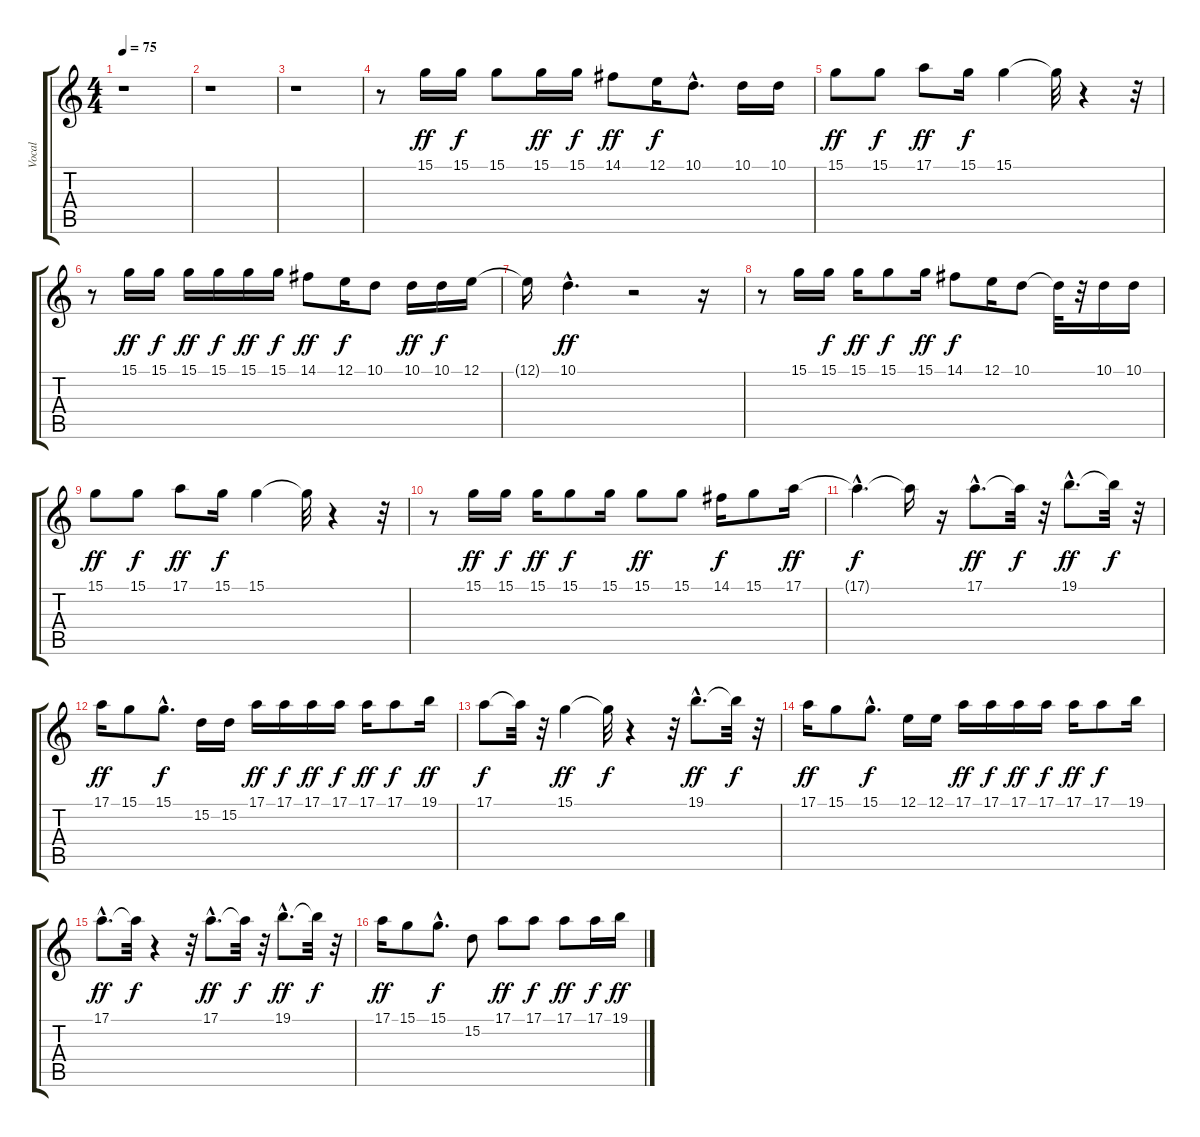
\track ("Vocal" "Vocal") {instrument oboe}
\staff {score tabs}
\tuning (E4 B3 G3 D3 A2 E2) {hide}
\ts (4 4)
\tempo 75
\clef g2
\ks c
r.1{dy f} |
r.1 |
r.1 |
r.8 15.1.16{dy ff volume 14 balance 8} 15.1.16{dy f} 15.1.8 15.1.16{dy ff} 15.1.16{dy f} 14.1.8{dy ff} 12.1.16{dy f} 10.1{hac}.8{d} 10.1.16 10.1.16 |
15.1.8{dy ff} 15.1.8{dy f} 17.1.8{dy ff} 15.1.16{dy f} 15.1.4 15.1{t}.32 r.4 r.32 |
r.8 15.1.16{dy ff} 15.1.16{dy f} 15.1.16{dy ff} 15.1.16{dy f} 15.1.16{dy ff} 15.1.16{dy f} 14.1.8{dy ff} 12.1.16{dy f} 10.1.8 10.1.16{dy ff} 10.1.16{dy f} 12.1.16 |
12.1{t}.16 10.1{hac}.4{d dy ff} r.2 r.16 |
r.8 15.1.16 15.1.16{dy f} 15.1.16{dy ff} 15.1.8{dy f} 15.1.16{dy ff} 14.1.8{dy f} 12.1.16 10.1.8 10.1{t}.32 r.32 10.1.16 10.1.16 |
15.1.8{dy ff} 15.1.8{dy f} 17.1.8{dy ff} 15.1.16{dy f} 15.1.4 15.1{t}.32 r.4 r.32 |
r.8 15.1.16{dy ff} 15.1.16{dy f} 15.1.16{dy ff} 15.1.8{dy f} 15.1.16 15.1.8{dy ff} 15.1.8 14.1.16{dy f} 15.1.8 17.1.16{dy ff} |
17.1{hac t}.4{d dy f} 17.1{t}.16 r.16 17.1{hac}.8{d dy ff} 17.1{t}.32{dy f} r.32 19.1{hac}.8{d dy ff} 19.1{t}.32{dy f} r.32 |
17.1.16{dy ff} 15.1.8 15.1{hac}.8{d dy f} 15.2.16 15.2.16 17.1.16{dy ff} 17.1.16{dy f} 17.1.16{dy ff} 17.1.16{dy f} 17.1.16{dy ff} 17.1.8{dy f} 19.1.16{dy ff} |
17.1.8{dy f} 17.1{t}.32 r.32 15.1.4{dy ff} 15.1{t}.32{dy f} r.4 r.32 19.1{hac}.8{d dy ff} 19.1{t}.32{dy f} r.32 |
17.1.16{dy ff} 15.1.8 15.1{hac}.8{d dy f} 12.1.16 12.1.16 17.1.16{dy ff} 17.1.16{dy f} 17.1.16{dy ff} 17.1.16{dy f} 17.1.16{dy ff} 17.1.8{dy f} 19.1.16 |
17.1{hac}.8{d dy ff} 17.1{t}.32{dy f} r.4 r.32 17.1{hac}.8{d dy ff} 17.1{t}.32{dy f} r.32 19.1{hac}.8{d dy ff} 19.1{t}.32{dy f} r.32 |
17.1.16{dy ff} 15.1.8 15.1{hac}.8{d dy f} 15.2.8 17.1.8{dy ff} 17.1.8{dy f} 17.1.8{dy ff} 17.1.16{dy f} 19.1.16{dy ff}
